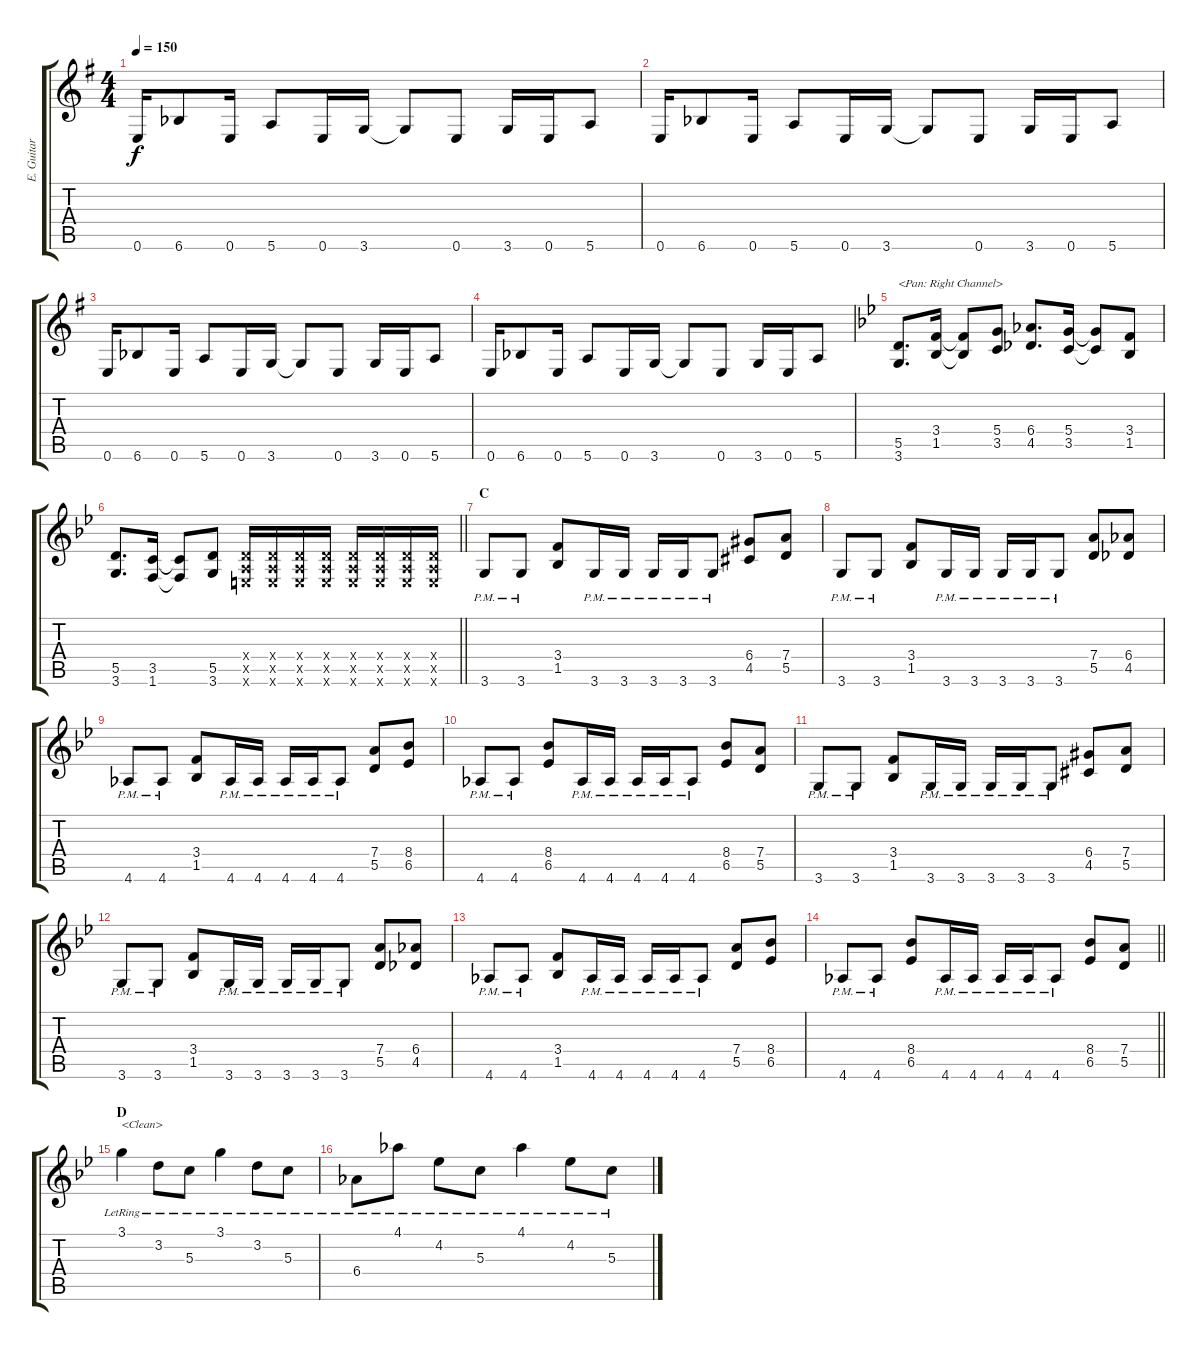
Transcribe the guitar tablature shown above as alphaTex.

\track ("E. Guitar I" "E. Guitar ") {instrument overdrivenguitar}
\staff {score tabs}
\tuning (E4 B3 G3 D3 A2 E2) {hide}
\ts (4 4)
\tempo 150
\clef g2
\ks g
0.6.16{dy f} 6.6{acc b}.8 0.6.16 5.6.8 0.6.16 3.6.16 3.6{t}.8 0.6.8 3.6.16 0.6.16 5.6.8 |
0.6.16 6.6{acc b}.8 0.6.16 5.6.8 0.6.16 3.6.16 3.6{t}.8 0.6.8 3.6.16 0.6.16 5.6.8 |
0.6.16 6.6{acc b}.8 0.6.16 5.6.8 0.6.16 3.6.16 3.6{t}.8 0.6.8 3.6.16 0.6.16 5.6.8 |
0.6.16 6.6{acc b}.8 0.6.16 5.6.8 0.6.16 3.6.16 3.6{t}.8 0.6.8 3.6.16 0.6.16 5.6.8 |
\ks bb
(5.5 3.6).8{d txt "<Pan: Right Channel>" balance 15} (3.4 1.5).16 (3.4{t} 1.5{t}).8 (5.4 3.5).8 (6.4 4.5).8{d} (5.4 3.5).16 (5.4{t} 3.5{t}).8 (3.4 1.5).8 |
\barLineRight lightlight
(5.5 3.6).8{d} (3.5 1.6).16 (3.5{t} 1.6{t}).8 (5.5 3.6).8 (0.4{x} 0.5{x} 0.6{x}).16 (0.4{x} 0.5{x} 0.6{x}).16 (0.4{x} 0.5{x} 0.6{x}).16 (0.4{x} 0.5{x} 0.6{x}).16 (0.4{x} 0.5{x} 0.6{x}).16 (0.4{x} 0.5{x} 0.6{x}).16 (0.4{x} 0.5{x} 0.6{x}).16 (0.4{x} 0.5{x} 0.6{x}).16 |
\section ("" "C")
3.6{pm}.8 3.6{pm}.8 (3.4 1.5).8 3.6{pm}.16 3.6{pm}.16 3.6{pm}.16 3.6{pm}.16 3.6{pm}.8 (6.4{acc #} 4.5{acc #}).8 (7.4 5.5).8 |
3.6{pm}.8 3.6{pm}.8 (3.4 1.5).8 3.6{pm}.16 3.6{pm}.16 3.6{pm}.16 3.6{pm}.16 3.6{pm}.8 (7.4 5.5).8 (6.4 4.5).8 |
4.6{pm}.8 4.6{pm}.8 (3.4 1.5).8 4.6{pm}.16 4.6{pm}.16 4.6{pm}.16 4.6{pm}.16 4.6{pm}.8 (7.4 5.5).8 (8.4 6.5).8 |
4.6{pm}.8 4.6{pm}.8 (8.4 6.5).8 4.6{pm}.16 4.6{pm}.16 4.6{pm}.16 4.6{pm}.16 4.6{pm}.8 (8.4 6.5).8 (7.4 5.5).8 |
3.6{pm}.8 3.6{pm}.8 (3.4 1.5).8 3.6{pm}.16 3.6{pm}.16 3.6{pm}.16 3.6{pm}.16 3.6{pm}.8 (6.4{acc #} 4.5{acc #}).8 (7.4 5.5).8 |
3.6{pm}.8 3.6{pm}.8 (3.4 1.5).8 3.6{pm}.16 3.6{pm}.16 3.6{pm}.16 3.6{pm}.16 3.6{pm}.8 (7.4 5.5).8 (6.4 4.5).8 |
4.6{pm}.8 4.6{pm}.8 (3.4 1.5).8 4.6{pm}.16 4.6{pm}.16 4.6{pm}.16 4.6{pm}.16 4.6{pm}.8 (7.4 5.5).8 (8.4 6.5).8 |
\barLineRight lightlight
4.6{pm}.8 4.6{pm}.8 (8.4 6.5).8 4.6{pm}.16 4.6{pm}.16 4.6{pm}.16 4.6{pm}.16 4.6{pm}.8 (8.4 6.5).8 (7.4 5.5).8 |
\section ("" "D")
3.1{lr}.4{txt "<Clean>" instrument electricguitarclean} 3.2{lr}.8 5.3{lr}.8 3.1{lr}.4 3.2{lr}.8 5.3{lr}.8 |
6.4{lr}.8 4.1{lr}.8 4.2{lr}.8 5.3{lr}.8 4.1{lr}.4 4.2{lr}.8 5.3{lr}.8
